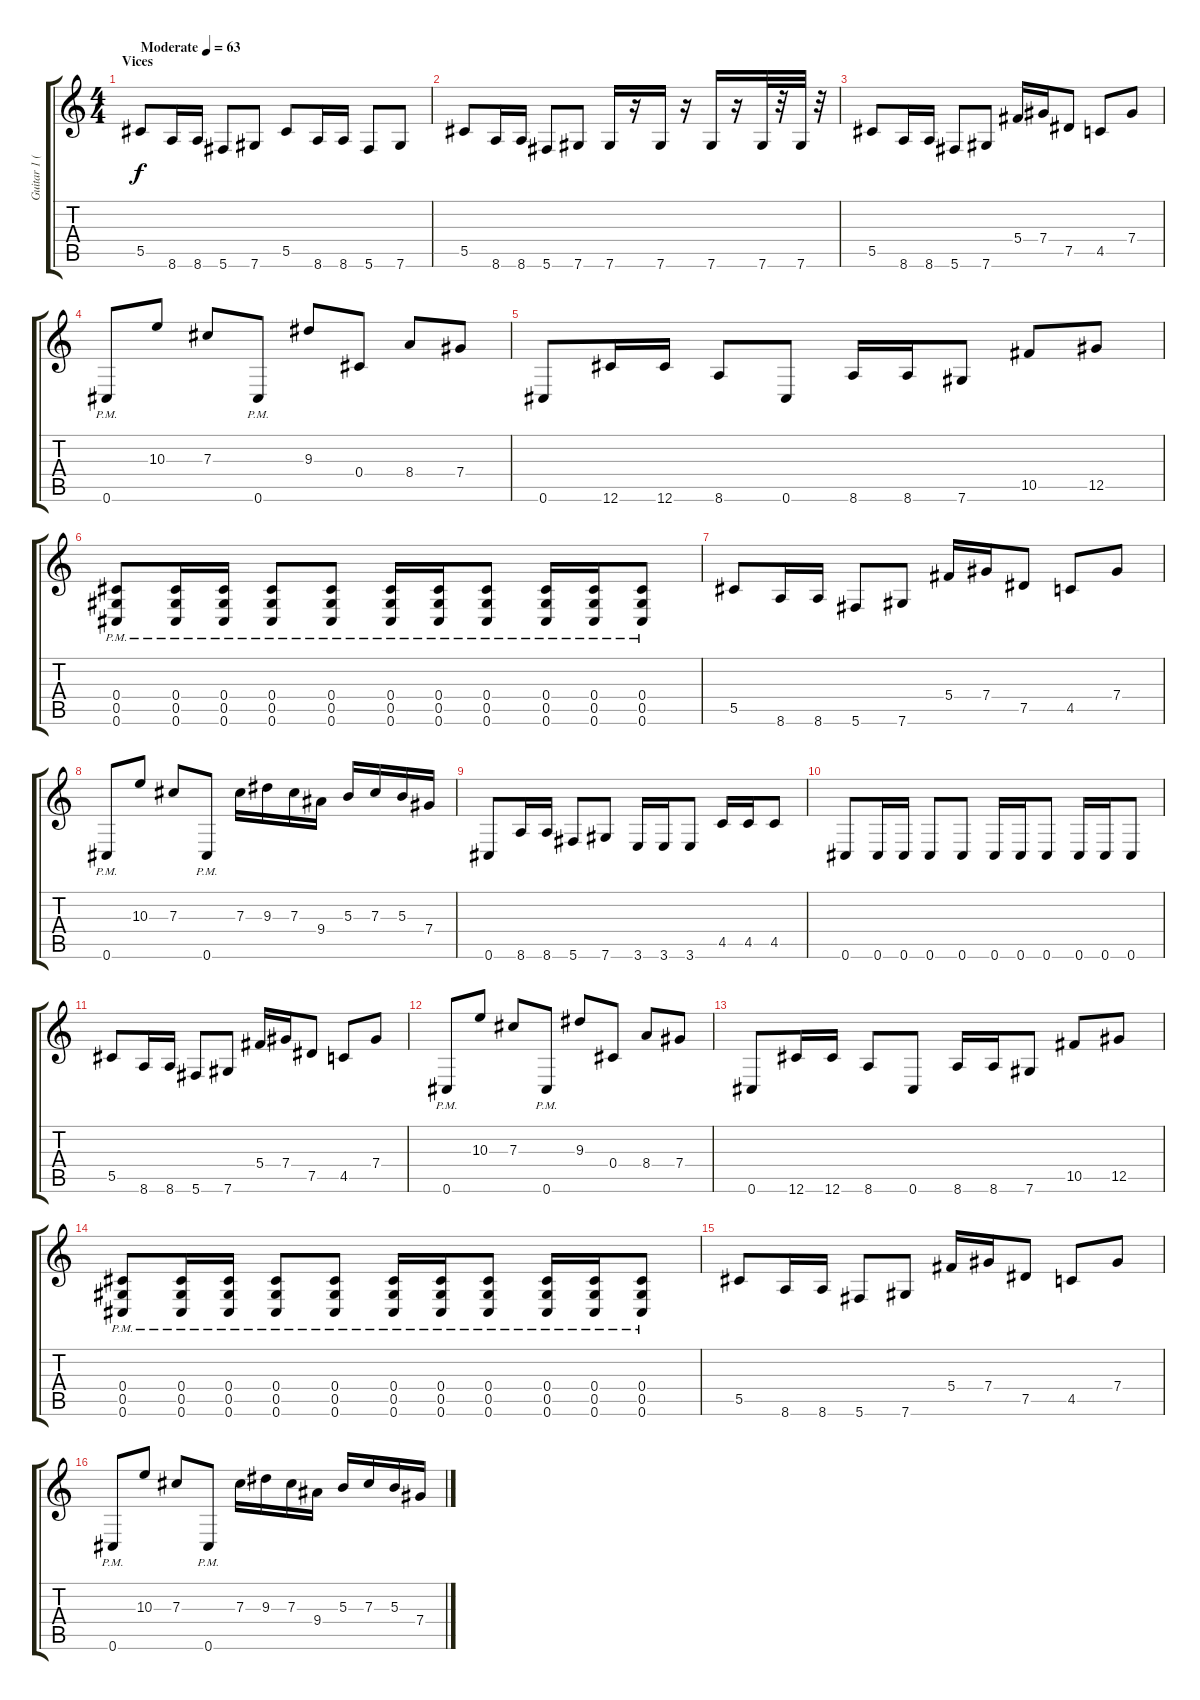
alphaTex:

\track ("Guitar 1 (Drop C#)" "Guitar 1 (") {instrument distortionguitar}
\staff {score tabs}
\tuning (Eb4 Bb3 Gb3 Db3 Ab2 Db2) {hide}
\ts (4 4)
\section ("" "Vices")
\tempo (63 "Moderate")
\tempo 155
\tempo (63 "Moderate")
\clef g2
\ks c
5.5.8{dy f volume 0 instrument distortionguitar} 8.6.16{volume 7} 8.6.16 5.6.8 7.6.8 5.5.8 8.6.16 8.6.16 5.6.8 7.6.8 |
5.5.8 8.6.16 8.6.16 5.6.8 7.6.8 7.6.16 r.16 7.6.16 r.16 7.6.16 r.16 7.6.32 r.32 7.6.32 r.32 |
5.5.8 8.6.16 8.6.16 5.6.8 7.6.8 5.4.16 7.4.16 7.5.8 4.5.8 7.4.8 |
0.6{pm}.8 10.3.8 7.3.8 0.6{pm}.8 9.3.8 0.4.8 8.4.8 7.4.8 |
0.6.8 12.6.16 12.6.16 8.6.8 0.6.8 8.6.16 8.6.16 7.6.8 10.5.8 12.5.8 |
(0.4{pm} 0.5{pm} 0.6{pm}).8 (0.4{pm} 0.5{pm} 0.6{pm}).16 (0.4{pm} 0.5{pm} 0.6{pm}).16 (0.4{pm} 0.5{pm} 0.6{pm}).8 (0.4{pm} 0.5{pm} 0.6{pm}).8 (0.4{pm} 0.5{pm} 0.6{pm}).16 (0.4{pm} 0.5{pm} 0.6{pm}).16 (0.4{pm} 0.5{pm} 0.6{pm}).8 (0.4{pm} 0.5{pm} 0.6{pm}).16 (0.4{pm} 0.5{pm} 0.6{pm}).16 (0.4{pm} 0.5{pm} 0.6{pm}).8 |
5.5.8 8.6.16 8.6.16 5.6.8 7.6.8 5.4.16 7.4.16 7.5.8 4.5.8 7.4.8 |
0.6{pm}.8 10.3.8 7.3.8 0.6{pm}.8 7.3.16 9.3.16 7.3.16 9.4.16 5.3.16 7.3.16 5.3.16 7.4.16 |
0.6.8 8.6.16 8.6.16 5.6.8 7.6.8 3.6.16 3.6.16 3.6.8 4.5.16 4.5.16 4.5.8 |
0.6.8 0.6.16 0.6.16 0.6.8 0.6.8 0.6.16 0.6.16 0.6.8 0.6.16 0.6.16 0.6.8 |
5.5.8 8.6.16 8.6.16 5.6.8 7.6.8 5.4.16 7.4.16 7.5.8 4.5.8 7.4.8 |
0.6{pm}.8 10.3.8 7.3.8 0.6{pm}.8 9.3.8 0.4.8 8.4.8 7.4.8 |
0.6.8 12.6.16 12.6.16 8.6.8 0.6.8 8.6.16 8.6.16 7.6.8 10.5.8 12.5.8 |
(0.4{pm} 0.5{pm} 0.6{pm}).8 (0.4{pm} 0.5{pm} 0.6{pm}).16 (0.4{pm} 0.5{pm} 0.6{pm}).16 (0.4{pm} 0.5{pm} 0.6{pm}).8 (0.4{pm} 0.5{pm} 0.6{pm}).8 (0.4{pm} 0.5{pm} 0.6{pm}).16 (0.4{pm} 0.5{pm} 0.6{pm}).16 (0.4{pm} 0.5{pm} 0.6{pm}).8 (0.4{pm} 0.5{pm} 0.6{pm}).16 (0.4{pm} 0.5{pm} 0.6{pm}).16 (0.4{pm} 0.5{pm} 0.6{pm}).8 |
5.5.8 8.6.16 8.6.16 5.6.8 7.6.8 5.4.16 7.4.16 7.5.8 4.5.8 7.4.8 |
0.6{pm}.8 10.3.8 7.3.8 0.6{pm}.8 7.3.16 9.3.16 7.3.16 9.4.16 5.3.16 7.3.16 5.3.16 7.4.16
